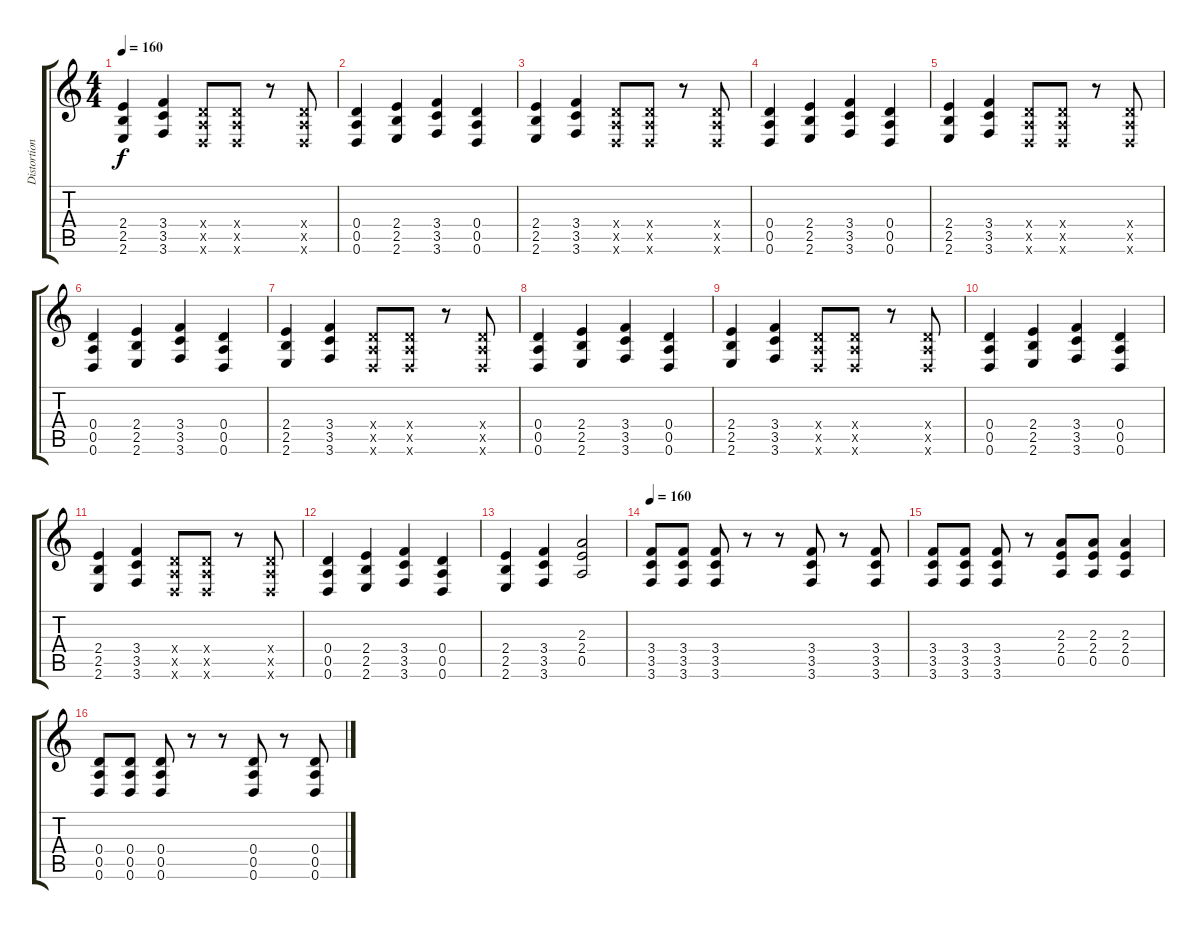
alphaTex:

\track ("Distortion Guitar" "Distortion") {instrument distortionguitar}
\staff {score tabs}
\tuning (E4 B3 G3 D3 A2 D2) {hide}
\ts (4 4)
\tempo 160
\clef g2
\ks c
(2.4 2.5 2.6).4{dy f} (3.4 3.5 3.6).4 (0.4{x} 0.5{x} 0.6{x}).8 (0.4{x} 0.5{x} 0.6{x}).8 r.8 (0.4{x} 0.5{x} 0.6{x}).8 |
(0.4 0.5 0.6).4 (2.4 2.5 2.6).4 (3.4 3.5 3.6).4 (0.4 0.5 0.6).4 |
(2.4 2.5 2.6).4 (3.4 3.5 3.6).4 (0.4{x} 0.5{x} 0.6{x}).8 (0.4{x} 0.5{x} 0.6{x}).8 r.8 (0.4{x} 0.5{x} 0.6{x}).8 |
(0.4 0.5 0.6).4 (2.4 2.5 2.6).4 (3.4 3.5 3.6).4 (0.4 0.5 0.6).4 |
(2.4 2.5 2.6).4 (3.4 3.5 3.6).4 (0.4{x} 0.5{x} 0.6{x}).8 (0.4{x} 0.5{x} 0.6{x}).8 r.8 (0.4{x} 0.5{x} 0.6{x}).8 |
(0.4 0.5 0.6).4 (2.4 2.5 2.6).4 (3.4 3.5 3.6).4 (0.4 0.5 0.6).4 |
(2.4 2.5 2.6).4 (3.4 3.5 3.6).4 (0.4{x} 0.5{x} 0.6{x}).8 (0.4{x} 0.5{x} 0.6{x}).8 r.8 (0.4{x} 0.5{x} 0.6{x}).8 |
(0.4 0.5 0.6).4 (2.4 2.5 2.6).4 (3.4 3.5 3.6).4 (0.4 0.5 0.6).4 |
(2.4 2.5 2.6).4 (3.4 3.5 3.6).4 (0.4{x} 0.5{x} 0.6{x}).8 (0.4{x} 0.5{x} 0.6{x}).8 r.8 (0.4{x} 0.5{x} 0.6{x}).8 |
(0.4 0.5 0.6).4 (2.4 2.5 2.6).4 (3.4 3.5 3.6).4 (0.4 0.5 0.6).4 |
(2.4 2.5 2.6).4 (3.4 3.5 3.6).4 (0.4{x} 0.5{x} 0.6{x}).8 (0.4{x} 0.5{x} 0.6{x}).8 r.8 (0.4{x} 0.5{x} 0.6{x}).8 |
(0.4 0.5 0.6).4 (2.4 2.5 2.6).4 (3.4 3.5 3.6).4 (0.4 0.5 0.6).4 |
(2.4 2.5 2.6).4 (3.4 3.5 3.6).4 (2.3 2.4 0.5).2 |
\tempo 160
(3.4 3.5 3.6).8 (3.4 3.5 3.6).8 (3.4 3.5 3.6).8 r.8 r.8 (3.4 3.5 3.6).8 r.8 (3.4 3.5 3.6).8 |
(3.4 3.5 3.6).8 (3.4 3.5 3.6).8 (3.4 3.5 3.6).8 r.8 (2.3 2.4 0.5).8 (2.3 2.4 0.5).8 (2.3 2.4 0.5).4 |
(0.4 0.5 0.6).8 (0.4 0.5 0.6).8 (0.4 0.5 0.6).8 r.8 r.8 (0.4 0.5 0.6).8 r.8 (0.4 0.5 0.6).8
